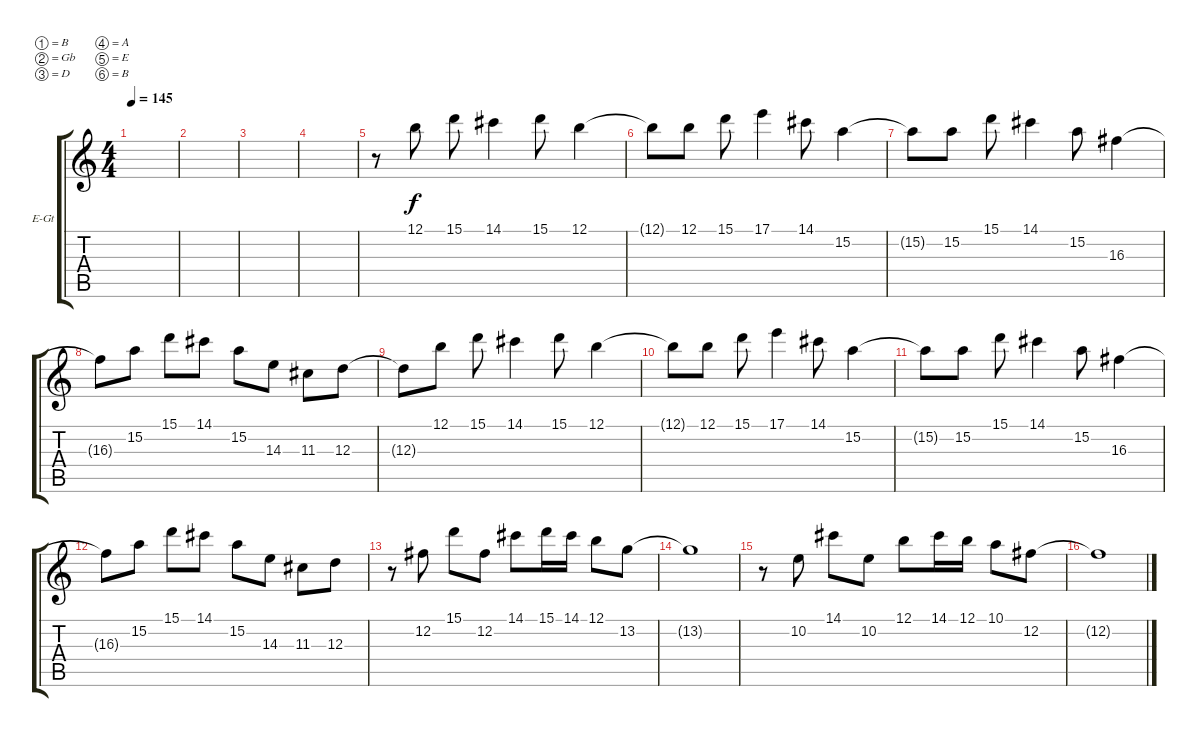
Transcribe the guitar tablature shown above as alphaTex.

\bracketExtendMode groupsimilarinstruments
\firstSystemTrackNameOrientation horizontal
\otherSystemsTrackNameOrientation horizontal
\track ("Electric Lead-1" "E-Gt") {instrument distortionguitar}
\staff {score tabs}
\tuning (B3 Gb3 D3 A2 E2 B1)
\ts (4 4)
\tempo 145
\clef g2
\ks c
|
|
|
|
r.8 12.1.8 15.1.8 14.1.4 15.1.8 12.1.4 |
12.1{t}.8 12.1.8 15.1.8 17.1.4 14.1.8 15.2.4 |
15.2{t}.8 15.2.8 15.1.8 14.1.4 15.2.8 16.3.4 |
16.3{t}.8 15.2.8 15.1.8 14.1.8 15.2.8 14.3.8 11.3.8 12.3.8 |
12.3{t}.8 12.1.8 15.1.8 14.1.4 15.1.8 12.1.4 |
12.1{t}.8 12.1.8 15.1.8 17.1.4 14.1.8 15.2.4 |
15.2{t}.8 15.2.8 15.1.8 14.1.4 15.2.8 16.3.4 |
16.3{t}.8 15.2.8 15.1.8 14.1.8 15.2.8 14.3.8 11.3.8 12.3.8 |
r.8 12.2.8 15.1.8 12.2.8 14.1.8 15.1.16 14.1.16 12.1.8 13.2.8 |
13.2{t}.1 |
r.8 10.2.8 14.1.8 10.2.8 12.1.8 14.1.16 12.1.16 10.1.8 12.2.8 |
12.2{t}.1
